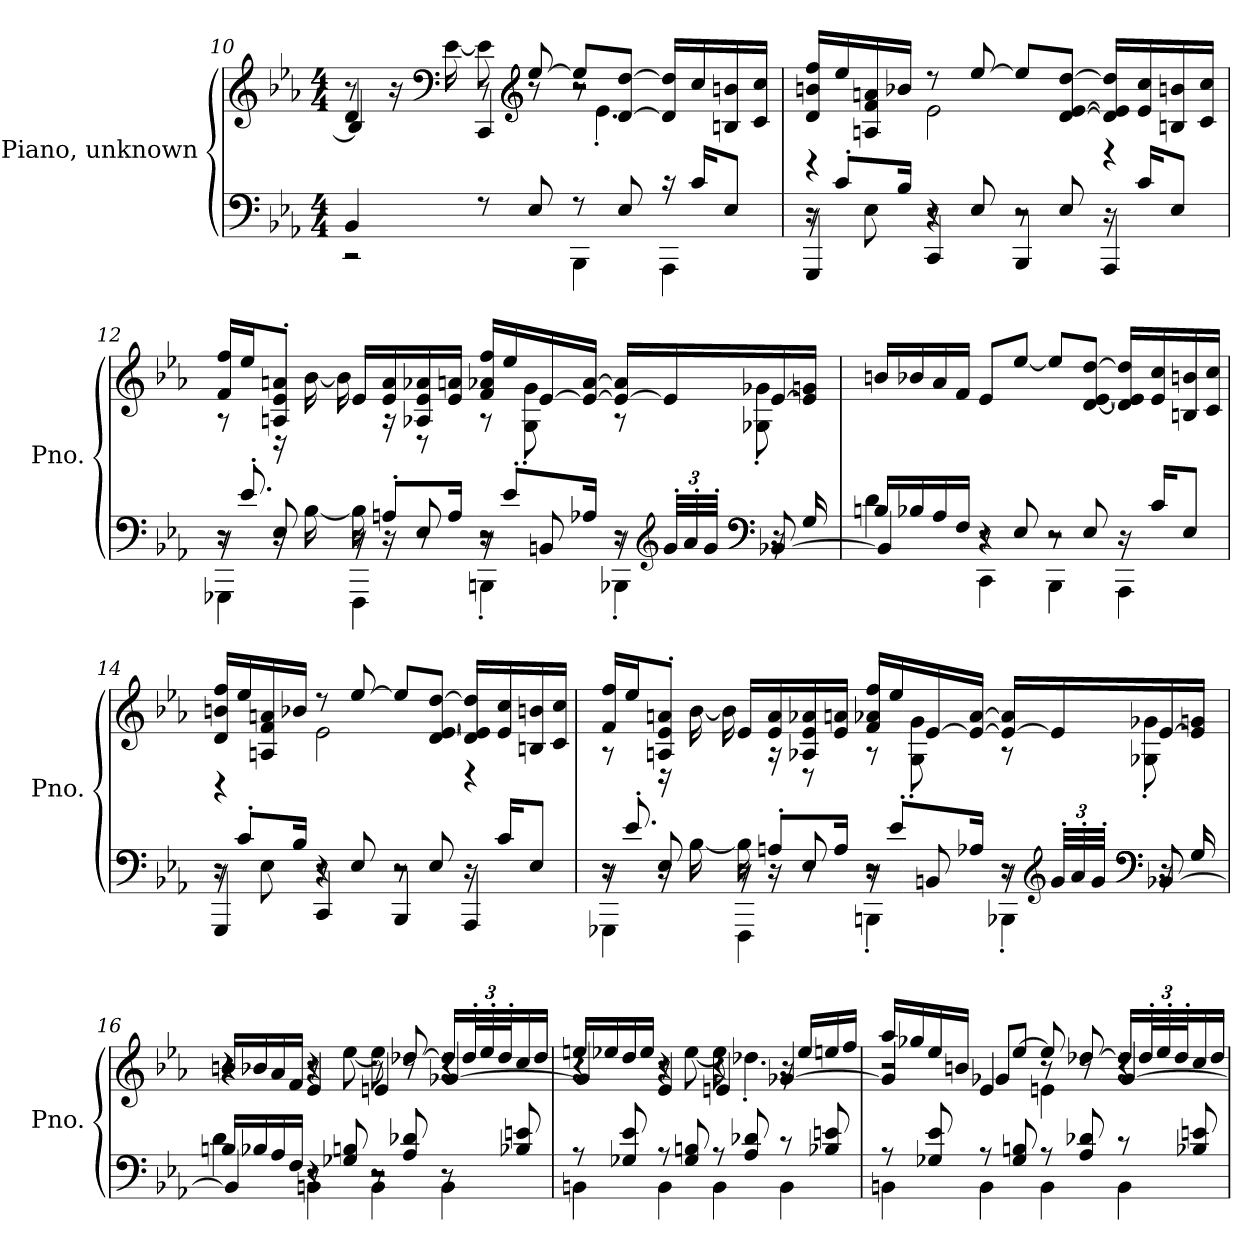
**kern	**kern
*part1	*part1
*staff2	*staff1
*I"Piano, unknown	*
*I'Pno.	*
!!LO:PB:g=z
*clefF4	*clefG2
*k[b-e-a-]	*k[b-e-a-]
*M4/4	*M4/4
=10	=10
*^	*^
*	*	*	*^
4BB-/	2r	4d/	8r	4B-/]
.	.	.	16r	.
*	*	*clefF4	*	*
.	.	.	[16e-\	.
8r	.	8r	8e-\]	4CC/
*	*	*clefG2	*	*
8E-/	.	[8ee-/	8r	.
8r	4BBB-\	8ee-/L]	8r	2r
8E-/	.	[8d/ [8dd/J	4.e-'\	.
16r	4AAA-\	16d/] 16dd/]LL	.	.
16c/KL	.	16cc/	.	.
8E-/J	.	16Bn/ 16bn/	.	.
.	.	16c/ 16cc/JJ	.	.
*	*	*	*v	*v
=11	=11	=11	=11
*	*^	*	*
16r	8r	4GGG/	16d/ 16bn/ 16ff/LL	4r
8c'/L	.	.	16ee-/	.
.	8E-\	.	16An/ 16f/ 16an/	.
16B-/Jk	.	.	16b-X/JJ	.
8r	4r	4CC/	8r	2e-\
8E-/	.	.	[8ee-/	.
8r	2r	4BBB-/	8ee-/L]	.
8E-/	.	.	[8d/ [8e-/ [8dd/J	.
16r	.	4AAA-/	16d/] 16e-/] 16dd/]LL	4r
16c/KL	.	.	16e-/ 16cc/	.
8E-/J	.	.	16Bn/ 16bn/	.
.	.	.	16c/ 16cc/JJ	.
!!LO:LB:g=z	!!
=12	=12	=12	=12	=12
*	*	*^	*	*
16r	8r	8r	4GGG-X\	16f/ 16ff/LL	8r
8.e-'/	.	.	.	16ee-/J	.
.	16r	8E-/	.	8An/' 8e-/' 8an/'J	16r
.	[16B-\	.	.	.	[16b-\
16r	16B-\]	8r	4FFF\	16e-/LL	16b-\]
8An'/L	16r	.	.	16e-/ 16a/	16r
.	8r	8E-/	.	16A-X/ 16e-/ 16a-X/	8r
16A/Jk	.	.	.	16e-/ 16an/JJ	.
16r	2r	8r	4BBBn'\	16f/ 16a-X/ 16ff/LL	8r
8e-'/L	.	.	.	16ee-/	.
.	.	8BBn/	.	[16e-/	8G\' 8g\'
16A-X/Jk	.	.	.	16e-/_ [16a-/JJ	.
16r	.	8r	4BBB-X'\	16e-/_ 16a-/]LL	8r
*clefG2	*	*	*	*	*
*Xbrackettup	*	*	*	*	*
48g'/LLL	.	.	.	16e-/]	.
48a-'/	.	.	.	.	.
48g'/JJJ	.	.	.	.	.
*clefF4	*	*	*	*	*
16r	.	[8BB-X/	.	[16e-/	8G-X\' 8g-X\'
16G/	.	.	.	16e-/] 16gn/JJ	.
*	*	*v	*v	*	*
*	*	*	*v	*v
!!LO:LB:g=z
=13	=13	=13	=13
16Bn/LL	4BB-/]	4d\	16bn/LL
16B-X/	.	.	16b-X/
16A-/	.	.	16a-/
16F/JJ	.	.	16f/JJ
8r	4r	4CC\	8e-/L
8E-/	.	.	[8ee-/J
8r	2r	4BBB-\	8ee-/L]
8E-/	.	.	[8d/ [8e-/ [8dd/J
16r	.	4AAA-\	16d/] 16e-/] 16dd/]LL
16c/KL	.	.	16e-/ 16cc/
8E-/J	.	.	16Bn/ 16bn/
.	.	.	16c/ 16cc/JJ
=14	=14	=14	=14
*	*	*	*^
16r	8r	4GGG/	16d/ 16bn/ 16ff/LL	4r
8c'/L	.	.	16ee-/	.
.	8E-\	.	16An/ 16f/ 16an/	.
16B-/Jk	.	.	16b-X/JJ	.
8r	4r	4CC/	8r	2e-\
8E-/	.	.	[8ee-/	.
8r	2r	4BBB-/	8ee-/L]	.
8E-/	.	.	[8d/ [8e-/ [8dd/J	.
16r	.	4AAA-/	16d/] 16e-/] 16dd/]LL	4r
16c/KL	.	.	16e-/ 16cc/	.
8E-/J	.	.	16Bn/ 16bn/	.
.	.	.	16c/ 16cc/JJ	.
!!LO:LB:g=z	!!
=15	=15	=15	=15	=15
*	*	*^	*	*
16r	8r	8r	4GGG-X\	16f/ 16ff/LL	8r
8.e-'/	.	.	.	16ee-/J	.
.	16r	8E-/	.	8An/' 8e-/' 8an/'J	16r
.	[16B-\	.	.	.	[16b-\
16r	16B-\]	8r	4FFF\	16e-/LL	16b-\]
8An'/L	16r	.	.	16e-/ 16a/	16r
.	8r	8E-/	.	16A-X/ 16e-/ 16a-X/	8r
16A/Jk	.	.	.	16e-/ 16an/JJ	.
16r	2r	8r	4BBBn'\	16f/ 16a-X/ 16ff/LL	8r
8e-'/L	.	.	.	16ee-/	.
.	.	8BBn/	.	[16e-/	8G\' 8g\'
16A-X/Jk	.	.	.	16e-/_ [16a-/JJ	.
16r	.	8r	4BBB-X'\	16e-/_ 16a-/]LL	8r
*clefG2	*	*	*	*	*
48g'/LLL	.	.	.	16e-/]	.
48a-'/	.	.	.	.	.
48g'/JJJ	.	.	.	.	.
*clefF4	*	*	*	*	*
16r	.	[8BB-X/	.	[16e-/	8G-X\' 8g-X\'
16G/	.	.	.	16e-/] 16gn/JJ	.
*	*	*v	*v	*	*
!!LO:LB:g=z
=16	=16	=16	=16	=16
*	*	*	*	*^
16Bn/LL	4BB-/]	4d\	16bn/LL	4r	4r
16B-X/	.	.	16b-X/	.	.
16A-/	.	.	16a-/	.	.
16F/JJ	.	.	16f/JJ	.	.
8r	4r	4BBn\	4r	8r	4e-/
8G-X/ 8Bn/	.	.	.	[8ee-\	.
8r	2r	4BB\	8r	8ee-\]	4en/
8A-/ 8d-X/	.	.	[8dd-X/	8r	.
8r	.	4BB\	16dd-/LL]	4r	[4g-X/
*	*	*	*Xbrackettup	*	*
.	.	.	48dd-'/L	.	.
.	.	.	48ee-'/	.	.
.	.	.	48dd-'/J	.	.
8B-X/ 8en/	.	.	16cc/	.	.
.	.	.	16dd-/JJ	.	.
*	*v	*v	*	*	*
=17	=17	=17	=17	=17
8r	4BBn\	16een/LL	4r	4g-/]
.	.	16ee-X/	.	.
8G-X/ 8e-/	.	16dd/	.	.
.	.	16ee-/JJ	.	.
8r	4BB\	4r	8r	4e-/
8G-/ 8Bn/	.	.	[8ee-\	.
8r	4BB\	4r	8ee-\]	4en/
8A-/ 8d-X/	.	.	4.dd-X'\	.
8r	4BB\	16r	.	[4g-X/
.	.	16ee-/LL	.	.
8B-X/ 8en/	.	16een/	.	.
.	.	16ff/JJ	.	.
!!LO:LB:g=z	!!	!!
=18	=18	=18	=18	=18
8r	4BBn\	16aa-/LL	2r	4g-/]
.	.	16gg-X/	.	.
8G-X/ 8e-/	.	16ee-/	.	.
.	.	16bn/JJ	.	.
8r	4BB\	4e-/	.	8g-X/L
8G-/ 8Bn/	.	.	.	[8ee-/J
8r	4BB\	8r	4en\	8ee-/]
8A-/ 8d-X/	.	[8dd-X/	.	8r
8r	4BB\	16dd-/LL]	4r	[4g-/
.	.	48dd-'/L	.	.
.	.	48ee-'/	.	.
.	.	48dd-'/J	.	.
8B-X/ 8en/	.	16cc/	.	.
.	.	16dd-/JJ	.	.
*v	*v	*	*	*
*	*v	*v	*v
=	=
*-	*-
